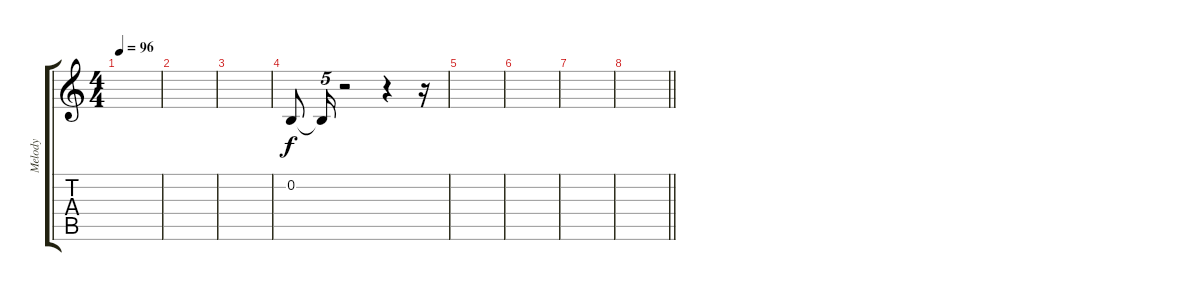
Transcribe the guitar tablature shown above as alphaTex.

\track ("Melody" "Melody") {instrument altosax}
\staff {score tabs}
\tuning (E4 B3 G3 D3 A2 E2) {hide}
\ts (4 4)
\tempo 96
\clef g2
\ks c
|
|
|
0.2.8 0.2{t}.16{tu (5 4)} r.2 r.4 r.16 |
|
|
|
\barLineRight lightlight
